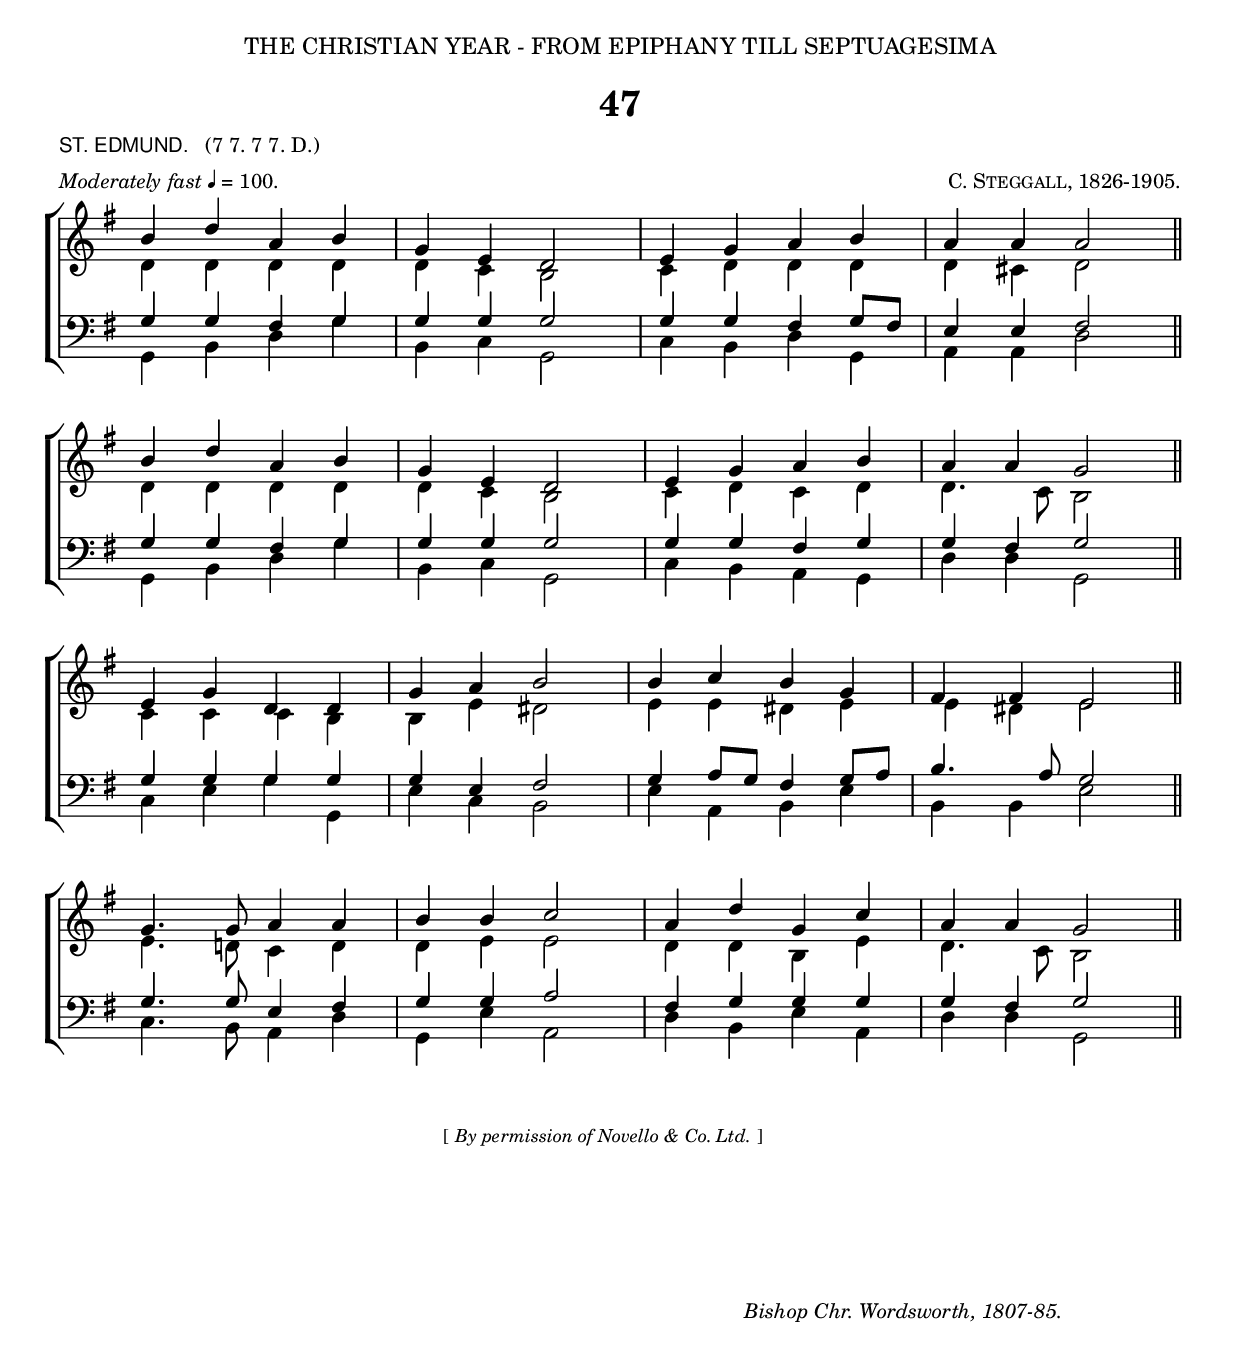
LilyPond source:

%%% 101.png (1st system on 100png)
%%% Hymn 47 St Edmund. Songs of thankfulness and praise
%%% Version 3

\version "2.10"

\header {
	dedication = \markup { \center-align { \line {  "THE CHRISTIAN YEAR - FROM EPIPHANY TILL SEPTUAGESIMA" } 
					       \hspace #1
						} }	
   title = "47" 
			       
  arranger = \markup { \small \smallCaps "C. Steggall, 1826-1905."}
  poet = \markup { \small { \sans { "ST. EDMUND." } \hspace #1 \roman { "(7 7. 7 7. D.)"} } }
  meter = \markup { \small { \italic {Moderately fast} \fontsize #-5 \general-align #Y #DOWN \note #"4" #1 = 100.} }
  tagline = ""
}


global = {
  \time 4/4	
  \key  g \major	
  \set Staff.midiInstrument = "church organ"
}

soprano = \relative c' { 
  b'4 d4 a4 b4 | g4 e4 d2 | e4 g4 a4 b4 | a4 a4 a2 \bar "||" \break
  b4 d4 a4 b4 | g4 e4 d2 | e4 g4 a4 b4 | a4 a4 g2 \bar "||" \break
  e4 g4 d4 d4 | g4 a4 b2 | b4 c4 b4 g4 | fis4 fis4 e2 \bar "||" \break
  g4. g8 a4 a4 | b4 b4 c2 | a4 d4 g,4 c4 | a4 a4 g2 \bar "||" 
}

alto = \relative c' {
  d4 d4 d4 d4 | d4 c4 b2 | c4 d4 d4 d4 | d4 cis4 d2 \bar "||" \break
  d4 d4 d4 d4 | d4 c4 b2 | c4 d4 c4 d4 | d4. c8 b2 \bar "||" \break
  c4 c4 c4 b4 | b4 e4 dis2 | e4 e4 dis4 e4 | e4 dis4 e2 \bar "||" \break
  e4. d!8 c4 d4 | d4 e4 e2 | d4 d4 b4 e4 | d4. c8 b2 \bar "||" 
}

tenor = \relative c { \clef bass
  g'4 g4 fis4 g4 | g4 g4 g2 | g4 g4 fis4 g8[ fis8] | e4 e4 fis2 \bar "||" \break
  g4 g4 fis4 g4 | g4 g4 g2 | g4 g4 fis4 g4 | g4 fis4 g2 \bar "||" \break
  g4 g4 g4 g4 | g4 e4 fis2 | g4 a8[ g8] fis4 g8[ a8] | b4. a8 g2 \bar "||" \break
  g4. g8 e4 fis4 | g4 g4 a2 | fis4 g4 g4 g4 | g4 fis4 g2 \bar "||" 
}

bass = \relative c { \clef bass
  g4 b4 d4 g4 | b,4 c4 g2 | c4 b4 d4 g,4 | a4 a4 d2 \bar "||" \break
  g,4 b4 d4 g4 | b,4 c4 g2 | c4 b4 a4 g4 | d'4 d4 g,2 \bar "||" \break
  c4 e4 g4 g,4 | e'4 c4 b2 | e4 a,4 b4 e4 | b4 b4 e2 \bar "||" \break
  c4. b8 a4 d4 | g,4 e'4 a,2 | d4 b4 e4 a,4 | d4 d4 g,2 \bar "||" 
}


#(ly:set-option 'point-and-click #f)

\paper {
  #(set-paper-size "a4")
  print-page-number = ##f
  ragged-last-bottom = ##t
  ragged-bottom = ##t
}


\book{

\score{
\new ChoirStaff	
 <<

	\context Staff = upper << 
	\context Voice = sopranos { \voiceOne \global \soprano }
	\context Voice = altos    {\voiceTwo \global \alto }
	                      >>
        
	\context Staff = lower <<
	\context Voice = tenors { \voiceOne \global \tenor }
	\context Voice = basses { \voiceTwo \global \bass }
			        >> 
			      

 >>
 
\layout {
		indent=0
		\context { \Score \remove "Bar_number_engraver" }
		\context { \Staff \remove "Time_signature_engraver" }
		\context { \Score \remove "Mark_engraver"  }
                \context { \Staff \consists "Mark_engraver"  }
	}
	
\midi { 
   \context {
       \Score  tempoWholesPerMinute = #(ly:make-moment 100 4 ) }
       }
	
}

\markup { \hspace #37 \small \smaller {  "[" \italic "By permission of Novello & Co. Ltd." "]" } }

%%second page
%%fake score block to occupy space and force a pagebreak.  Can't think of a better way of doing this.
\score{
	{s4 }
\header { breakbefore = ##f piece = ##f opus = ##f composer = ##f tagline = ##f }
\layout{	
	\context { \Staff
		\remove Time_signature_engraver
		\remove Key_engraver
		\remove Clef_engraver
		\remove Staff_symbol_engraver
}}}


\markup { \hspace #46 \small { \hspace #20 \italic {"Bishop Chr. Wordsworth, 1807-85."}  } }

\markup { \hspace #4   %%add space as necc. to center the column
          \column { 
		  \line { %% a master line of 3 columns
		     \column { %% column 1
		       \column { %%stanza 1 is a column of 2 lines  
	                  \line { \hspace #2.2 \column { \lower #2.4 \fontsize #8 "S" }   %%Drop Cap goes here
				  \hspace #-1.2    %% adjust this if other letters are too far from Drop Cap
				  \column  { \raise #0.0 "ONGS of thankfulness and praise,"  "  Jesu, Lord, to thee we raise," } }          
	                  \line {  \hspace #2.5  %%adjust hspace until this line left edge is flush with Drop Cap
				   \lower  #1.56  %%adjust this until the line spacing looks right
				   \column {   
					   "Manifested by the star"
					   "To the sages from afar;"
					   "Branch of royal David's stem"
					   "In thy birth at Bethlehem;"
					   "Anthems be to thee addrest,"
					   "God in Man made manifest."
			  		}} 
		       } %% finish verse 1
		       \hspace #1 % adds vertical spacing between verses
			\line { "2  "
			   \column {	     
				   "Manifest at Jordan's stream,"
				   "Prophet, Priest, and King supreme;"
				   "And at Cana wedding-guest"
				   "In thy Godhead manifest;"
				   "Manifest in power divine,"
				   "Changing water into wine;"
				   "Anthems be to thee addrest,"
				   "God in Man made manifest."
			}}
		  } %% finish Page column 1
		  
	\hspace #4 %%adds horizontal space columns 1 and 2   
			   
	\column { \filled-box #'(0.0 . 0.1) #'( -46 . 1) #0 }       %%Column 2. This is the line dviding the columns 1 and 3. 
			   	   
	\hspace #4 %%adds horizontal space between columns 2 and 3	
	
	\column { %%start page column 3	
						
		  \line { "3  "
		    \column {	     
			    "Manifest in making whole"
			    "Palsied limbs and fainting soul;"
			    "Manifest in valiant fight,"
			    "Quelling all the devil's might;"
			    "Manifest in gracious will,"
			    "Ever bringing good from ill;"
			    "Anthems be to thee addrest,"
			    "God in Man made manifest."
			}}
		\hspace #1 % adds vertical spacing between verses  
           	\line {"4  "
		    \column {	     
			    "* Sun and moon shall darkened be,"
			    "Stars shall fall, the heavens shall flee;"
			    "Christ will then like lightning shine,"
			    "All will see his glorious sign;"
			    "All will then the trumpet hear,"
			    "All will see the Judge appear;"
			    "Thou by all wilt be confest,"
			    "God in Man made manifest."
			}}  
	      } %% end-column 3
	} %%end master-line	  
	  	\hspace #1 % adds vertical spacing between verses
           	\line { \hspace #27 "5. "
		   \column {	     
			   "Grant us grace to see thee, Lord,"
			   "Mirrored in thy holy word;"
			   "May we imitate thee now,"
			   "And be pure, as pure art thou;"
			   "That we like to thee may be"
			   "At thy great Epiphany,"
			   "And may praise thee, ever blest,"
			   "God in Man made manifest."
     			}}
	  }
}% lyric markup bracket


%% Amen score block
\score{
  \new ChoirStaff
   <<
        \context Staff = upper \with { fontSize = #-3  \override StaffSymbol #'staff-space = #(magstep -2) }  
	                      << 
	\context Voice = "sopranos" { \relative c' { \clef treble \global \voiceOne g'1 g1 \bar "||" }}
	\context Voice = "altos"    { \relative c' {  \clef treble \global \voiceTwo c1 b1 \bar "||" }}
	                      >>
			      
	\context Lyrics \lyricsto "altos" { \override LyricText #'font-size = #-1 A -- men. }
	
	\context Staff = lower \with { fontSize = #-3  \override StaffSymbol #'staff-space = #(magstep -2) }  
	                       <<
	\context Voice = "tenors" { \relative c { \clef bass \global \voiceThree e1 d1 \bar "||" }}
	\context Voice = "basses" { \relative c { \clef bass \global \voiceFour  c1 g1 \bar "||" }}
			        >> 
  >>			      
\header { breakbefore = ##f piece = " " opus = " " }
\layout { 
	\context { \Score timing = ##f }
	ragged-right = ##t
	indent = 15\cm
	\context { \Staff \remove Time_signature_engraver }

       }

\midi { \context { \Score tempoWholesPerMinute = #(ly:make-moment 100 4) }}  %%Amen midi       
       
}  

} %% book bracket
